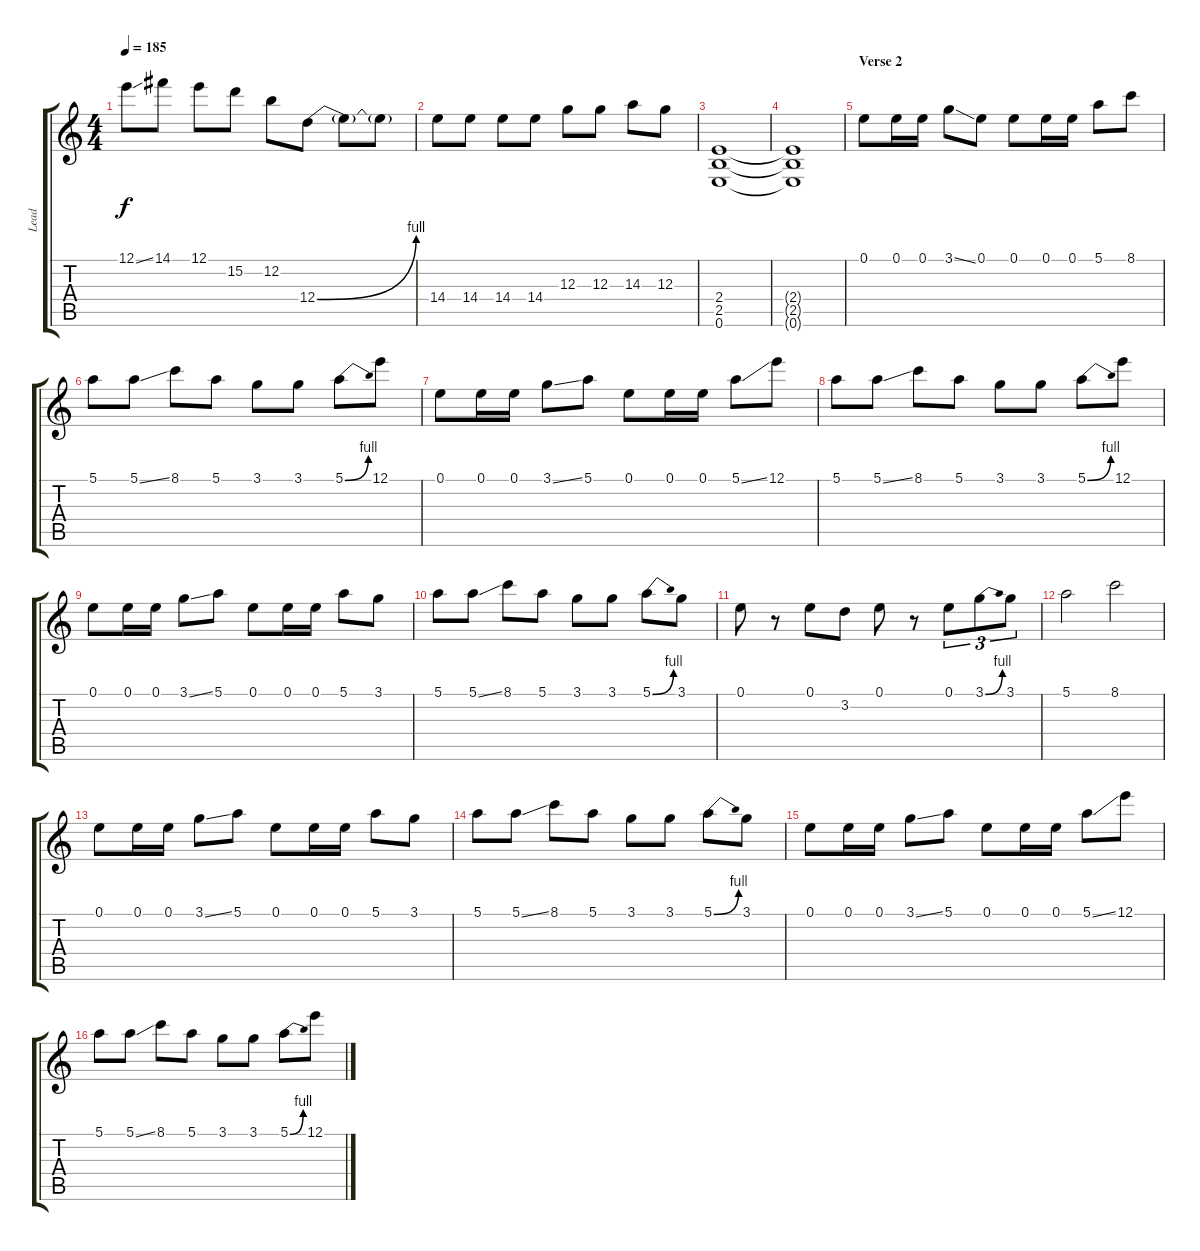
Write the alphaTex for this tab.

\track ("Lead" "Lead") {instrument distortionguitar}
\staff {score tabs}
\tuning (E4 B3 G3 D3 A2 E2) {hide}
\ts (4 4)
\tempo 185
\clef g2
\ks c
12.1{ss}.8{dy f} 14.1.8 12.1.8 15.2.8 12.2.8 12.4{be (bend 0 0 60 4)}.8 12.4{t}.8 12.4{t}.8 |
14.4.8 14.4.8 14.4.8 14.4.8 12.3.8 12.3.8 14.3.8 12.3.8 |
(2.4 2.5 0.6).1 |
(2.4{t} 2.5{t} 0.6{t}).1 |
\section ("" "Verse 2")
0.1.8{balance 8} 0.1.16 0.1.16 3.1{ss}.8 0.1.8 0.1.8 0.1.16 0.1.16 5.1.8 8.1.8 |
5.1.8 5.1{ss}.8 8.1.8 5.1.8 3.1.8 3.1.8 5.1{be (bend 0 0 60 4)}.8 12.1.8 |
0.1.8 0.1.16 0.1.16 3.1{ss}.8 5.1.8 0.1.8 0.1.16 0.1.16 5.1{ss}.8 12.1.8 |
5.1.8 5.1{ss}.8 8.1.8 5.1.8 3.1.8 3.1.8 5.1{be (bend 0 0 60 4)}.8 12.1.8 |
0.1.8 0.1.16 0.1.16 3.1{ss}.8 5.1.8 0.1.8 0.1.16 0.1.16 5.1.8 3.1.8 |
5.1.8 5.1{ss}.8 8.1.8 5.1.8 3.1.8 3.1.8 5.1{be (bend 0 0 60 4)}.8 3.1.8 |
0.1.8 r.8 0.1.8 3.2.8 0.1.8 r.8 0.1.8{tu (3 2)} 3.1{be (bend 0 0 60 4)}.8{tu (3 2)} 3.1.8{tu (3 2)} |
5.1.2 8.1.2 |
0.1.8 0.1.16 0.1.16 3.1{ss}.8 5.1.8 0.1.8 0.1.16 0.1.16 5.1.8 3.1.8 |
5.1.8 5.1{ss}.8 8.1.8 5.1.8 3.1.8 3.1.8 5.1{be (bend 0 0 60 4)}.8 3.1.8 |
0.1.8 0.1.16 0.1.16 3.1{ss}.8 5.1.8 0.1.8 0.1.16 0.1.16 5.1{ss}.8 12.1.8 |
5.1.8 5.1{ss}.8 8.1.8 5.1.8 3.1.8 3.1.8 5.1{be (bend 0 0 60 4)}.8 12.1.8
